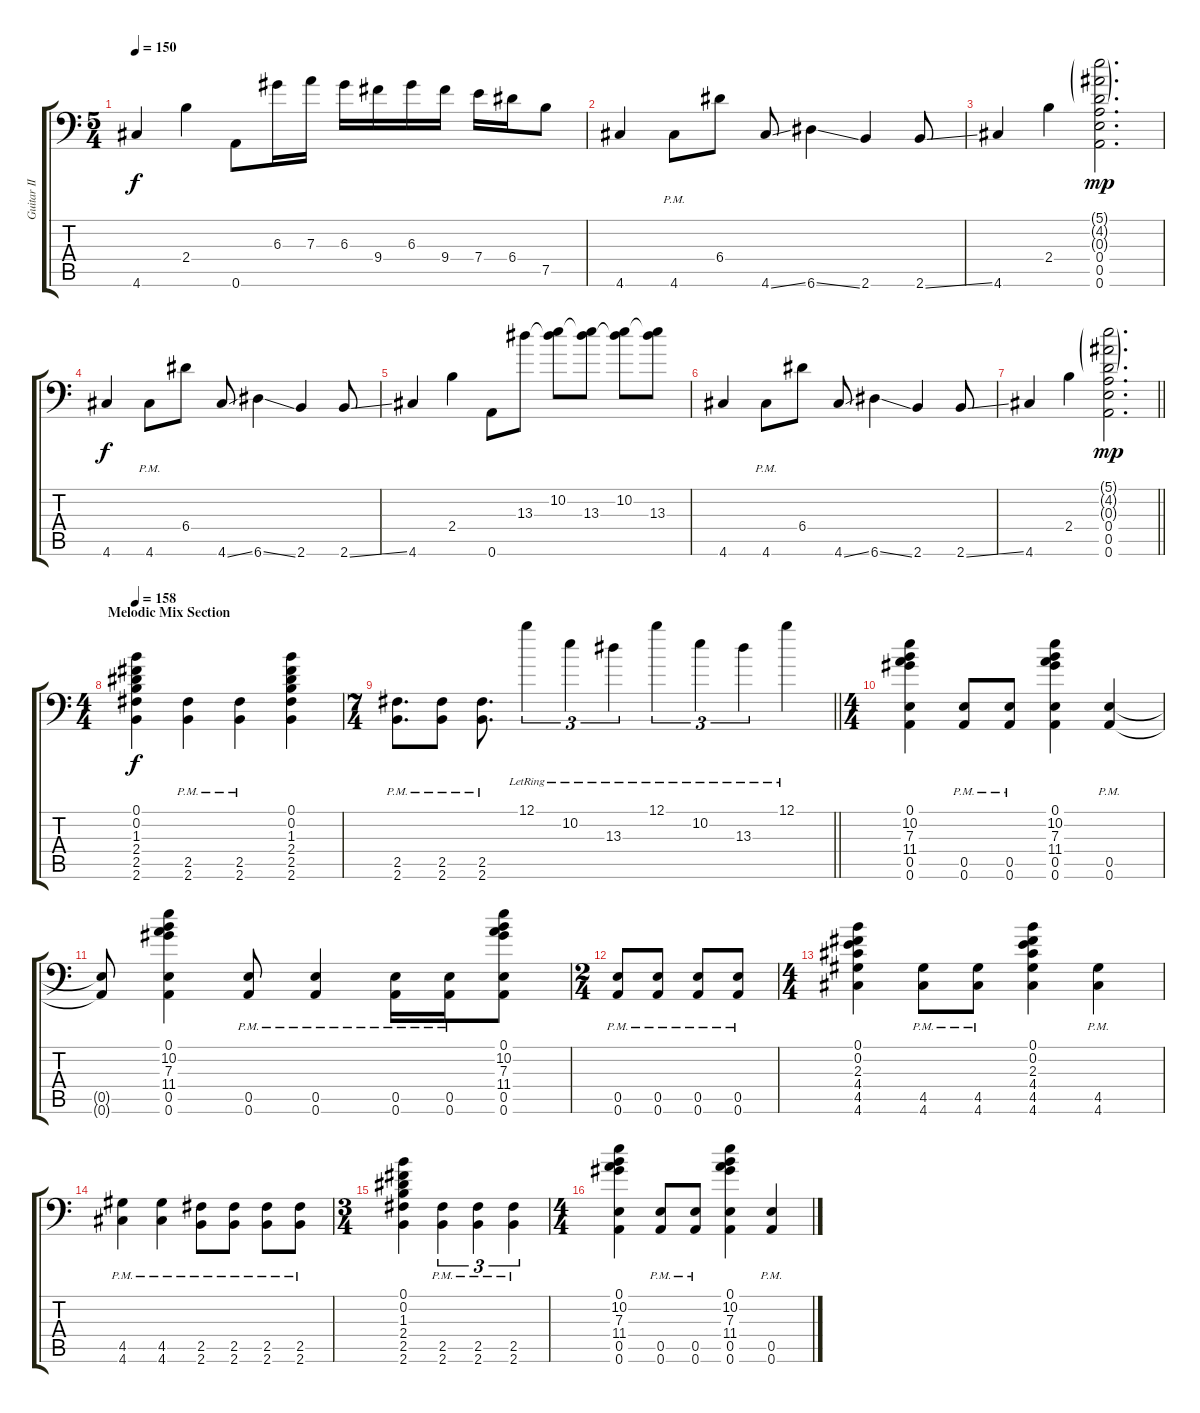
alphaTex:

\track ("Guitar II" "Guitar II") {instrument overdrivenguitar}
\staff {score tabs}
\tuning (B3 Gb3 D3 A2 E2 A1) {hide}
\ts (5 4)
\tempo 150
\clef f4
\ks c
4.6.4{dy f} 2.4.4 0.6.8 6.3.16 7.3.16 6.3.16 9.4.16 6.3.16 9.4.16 7.4.16 6.4.16 7.5.8 |
4.6.4 4.6{pm}.8 6.4.8 4.6{ss}.8 6.6{ss}.4 2.6.4 2.6{ss}.8 |
4.6.4 2.4.4 (5.1{g} 4.2{g} 0.3{g} 0.4 0.5 0.6).2{d dy mp} |
4.6.4{dy f} 4.6{pm}.8 6.4.8 4.6{ss}.8 6.6{ss}.4 2.6.4 2.6{ss}.8 |
4.6.4 2.4.4 0.6.8 13.3.8 (10.2 13.3{t}).8 (10.2{t} 13.3).8 (10.2 13.3{t}).8 (10.2{t} 13.3).8 |
4.6.4 4.6{pm}.8 6.4.8 4.6{ss}.8 6.6{ss}.4 2.6.4 2.6{ss}.8 |
\barLineRight lightlight
4.6.4 2.4.4 (5.1{g} 4.2{g} 0.3{g} 0.4 0.5 0.6).2{d dy mp} |
\ts (4 4)
\section ("" "Melodic Mix Section")
\tempo 158
(0.1 0.2 1.3 2.4 2.5 2.6).4{dy f} (2.5{pm} 2.6{pm}).4 (2.5{pm} 2.6{pm}).4 (0.1 0.2 1.3 2.4 2.5 2.6).4 |
\ts (7 4)
\barLineRight lightlight
(2.5{pm} 2.6{pm}).8{d} (2.5{pm} 2.6{pm}).8 (2.5{pm} 2.6{pm}).8{d} 12.1{lr}.4{tu (3 2)} 10.2{lr}.4{tu (3 2)} 13.3{lr}.4{tu (3 2)} 12.1{lr}.4{tu (3 2)} 10.2{lr}.4{tu (3 2)} 13.3{lr}.4{tu (3 2)} 12.1{lr}.4 |
\ts (4 4)
(0.1 10.2 7.3 11.4 0.5 0.6).4 (0.5{pm} 0.6{pm}).8 (0.5{pm} 0.6{pm}).8 (0.1 10.2 7.3 11.4 0.5 0.6).4 (0.5{pm} 0.6{pm}).4 |
(0.5{t} 0.6{t}).8 (0.1 10.2 7.3 11.4 0.5 0.6).4 (0.5{pm} 0.6{pm}).8 (0.5{pm} 0.6{pm}).4 (0.5{pm} 0.6{pm}).16 (0.5{pm} 0.6{pm}).16 (0.1 10.2 7.3 11.4 0.5 0.6).8 |
\ts (2 4)
(0.5{pm} 0.6{pm}).8 (0.5{pm} 0.6{pm}).8 (0.5{pm} 0.6{pm}).8 (0.5{pm} 0.6{pm}).8 |
\ts (4 4)
(0.1 0.2 2.3 4.4 4.5 4.6).4 (4.5{pm} 4.6{pm}).8 (4.5{pm} 4.6{pm}).8 (0.1 0.2 2.3 4.4 4.5 4.6).4 (4.5{pm} 4.6{pm}).4 |
(4.5{pm} 4.6{pm}).4 (4.5{pm} 4.6{pm}).4 (2.5{pm} 2.6{pm}).8 (2.5{pm} 2.6{pm}).8 (2.5{pm} 2.6{pm}).8 (2.5{pm} 2.6{pm}).8 |
\ts (3 4)
(0.1 0.2 1.3 2.4 2.5 2.6).4 (2.5{pm} 2.6{pm}).4{tu (3 2)} (2.5{pm} 2.6{pm}).4{tu (3 2)} (2.5{pm} 2.6{pm}).4{tu (3 2)} |
\ts (4 4)
(0.1 10.2 7.3 11.4 0.5 0.6).4 (0.5{pm} 0.6{pm}).8 (0.5{pm} 0.6{pm}).8 (0.1 10.2 7.3 11.4 0.5 0.6).4 (0.5{pm} 0.6{pm}).4
